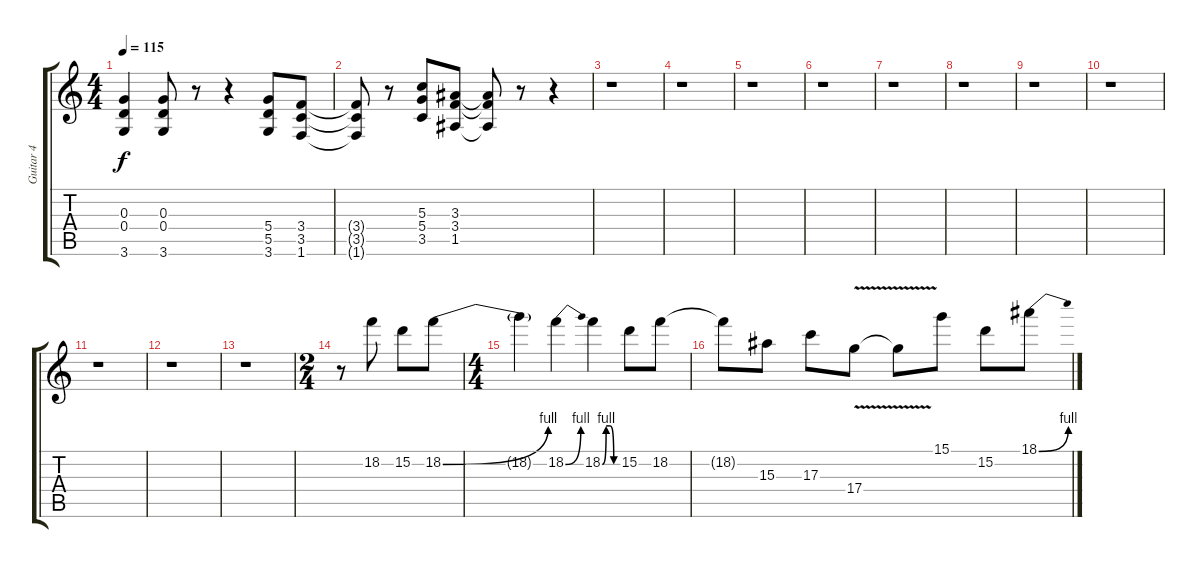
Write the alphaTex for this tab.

\track ("Guitar 4" "Guitar 4") {instrument overdrivenguitar}
\staff {score tabs}
\tuning (E4 B3 G3 D3 A2 E2) {hide}
\ts (4 4)
\tempo 115
\clef g2
\ks c
(0.3{t} 0.4{t} 3.6{t}).4{dy f} (0.3 0.4 3.6).8 r.8 r.4 (5.4 5.5 3.6).8 (3.4 3.5 1.6).8 |
(3.4{t} 3.5{t} 1.6{t}).8 r.8 (5.3 5.4 3.5).8 (3.3 3.4 1.5).8 (3.3{t} 3.4{t} 1.5{t}).8 r.8 r.4 |
r.1 |
r.1 |
r.1 |
r.1 |
r.1 |
r.1 |
r.1 |
r.1 |
r.1 |
r.1 |
r.1 |
\ts (2 4)
r.8{volume 14} 18.2.8 15.2.8 18.2{be (bend 0 0 60 4)}.8 |
\ts (4 4)
18.2{t}.4 18.2{be (bend 0 0 60 4)}.4 18.2{be (custom 0 0 15 4 30 4 45 0 60 0)}.4 15.2.8 18.2.8 |
18.2{t}.8 15.3.8 17.3.8 17.4{v}.8 17.4{t}.8 15.1.8 15.2.8 18.1{be (bend 0 0 60 4)}.8
